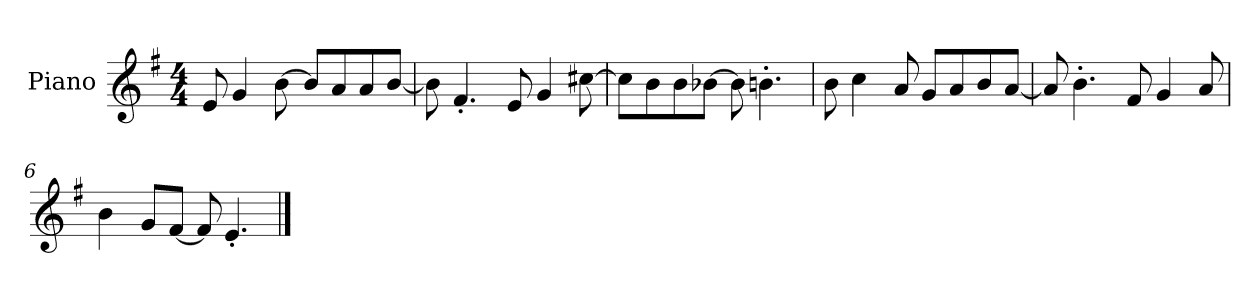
**kern
*part1
*staff1
*I"Piano
*I'P-no
*clefG2
*k[f#]
*M4/4
*MM90
=1
8e/
4g/
[8b\
8b/L]
8a/
8a/
[8b/J
=2
8b\]
4.f#'/
8e/
4g/
[8cc#X\
=3
8cc#\L]
8b\
8b\
[8b-X\J
8b-\]
4.bn'\
=4
8b\
4cc\
8a/
8g/L
8a/
8b/
[8a/J
=5
8a/]
4.b'\
8f#/
4g/
8a/
!!LO:LB:g=z
=6
4b\
8g/L
[8f#/J
8f#/]
4.e'/
==
*-
